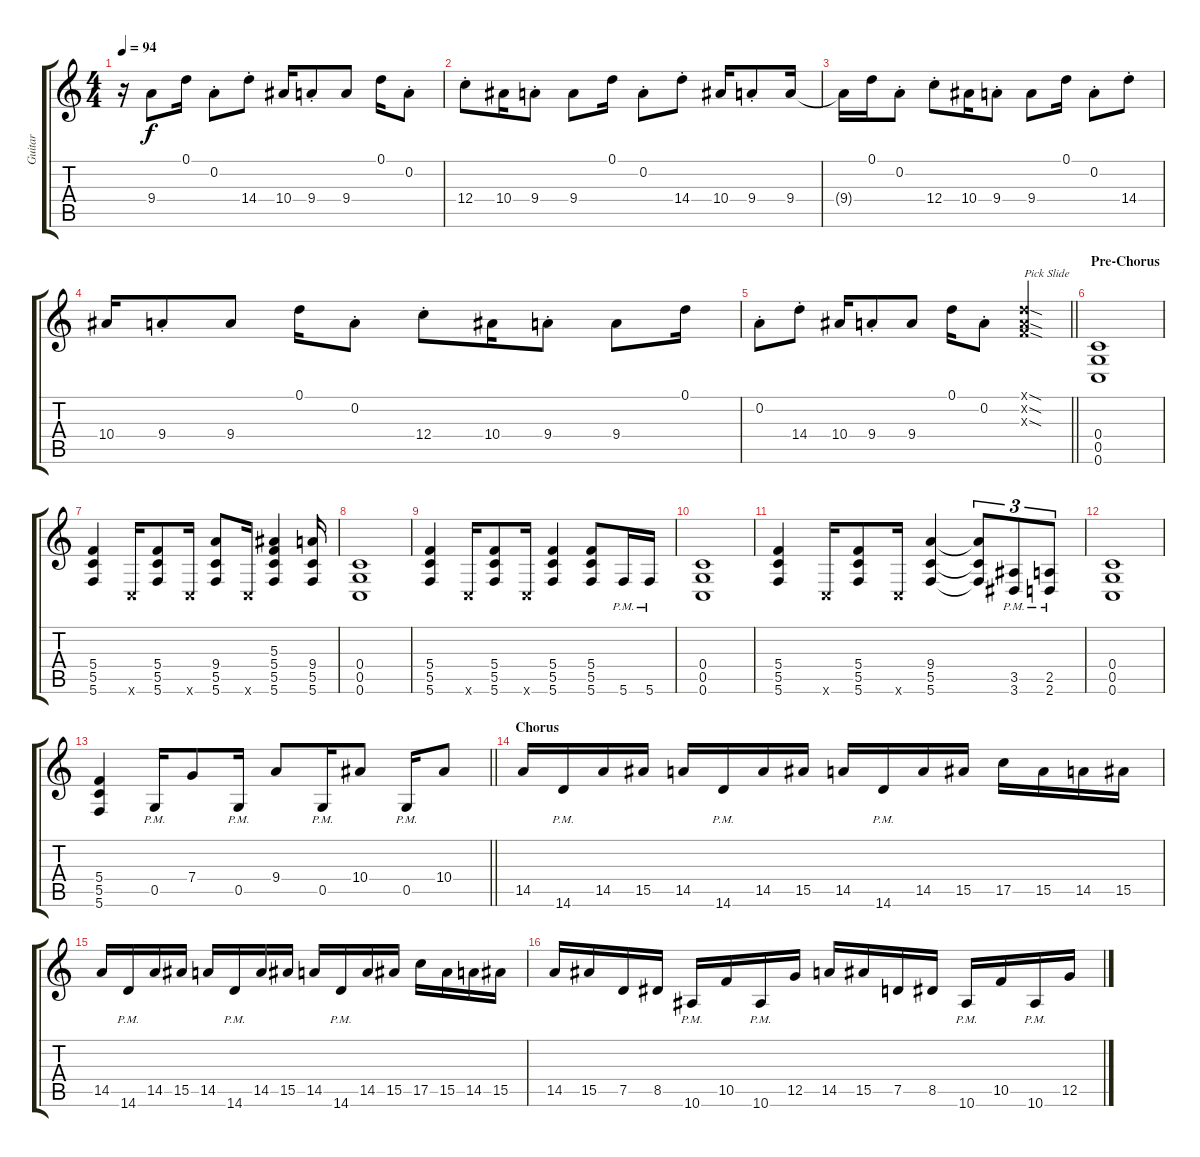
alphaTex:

\track ("Guitar" "Guitar") {instrument distortionguitar}
\staff {score tabs}
\tuning (D4 A3 F3 C3 G2 C2) {hide}
\ts (4 4)
\tempo 94
\clef g2
\ks c
r.16{dy f} 9.4.8 0.1.16 0.2{st}.8 14.4{st}.8 10.4.16 9.4{st}.8 9.4.8 0.1.16 0.2{st}.8 |
12.4{st}.8 10.4.16 9.4{st}.8 9.4.8 0.1.16 0.2{st}.8 14.4{st}.8 10.4.16 9.4{st}.8 9.4.16 |
9.4{t}.16 0.1.16 0.2{st}.8 12.4{st}.8 10.4.16 9.4{st}.8 9.4.8 0.1.16 0.2{st}.8 14.4{st}.8 |
10.4.16 9.4{st}.8 9.4.8 0.1.16 0.2{st}.8 12.4{st}.8 10.4.16 9.4{st}.8 9.4.8 0.1.16 |
\barLineRight lightlight
0.2{st}.8 14.4{st}.8 10.4.16 9.4{st}.8 9.4.8 0.1.16 0.2{st}.8 (0.1{sod x} 0.2{sod x} 0.3{sod x}).4{txt "Pick Slide" instrument distortionguitar} |
\section ("" "Pre-Chorus")
(0.4 0.5 0.6).1 |
(5.4 5.5 5.6).4 0.6{x}.16 (5.4 5.5 5.6).8 0.6{x}.16 (9.4 5.5 5.6).8 0.6{x}.16 (5.3 5.4 5.5 5.6).4 (9.4 5.5 5.6).16 |
(0.4 0.5 0.6).1 |
(5.4 5.5 5.6).4 0.6{x}.16 (5.4 5.5 5.6).8 0.6{x}.16 (5.4 5.5 5.6).4 (5.4 5.5 5.6).8 5.6{pm}.16 5.6{pm}.16 |
(0.4 0.5 0.6).1 |
(5.4 5.5 5.6).4 0.6{x}.16 (5.4 5.5 5.6).8 0.6{x}.16 (9.4 5.5 5.6).4 (9.4{t} 5.5{t} 5.6{t}).8{tu (3 2)} (3.5{pm} 3.6{pm}).8{tu (3 2)} (2.5{pm} 2.6{pm}).8{tu (3 2)} |
(0.4 0.5 0.6).1 |
\barLineRight lightlight
(5.4 5.5 5.6).4 0.5{pm}.16 7.4.8 0.5{pm}.16 9.4.8 0.5{pm}.16 10.4.8 0.5{pm}.16 10.4.8 |
\section ("" "Chorus")
14.5.16 14.6{pm}.16 14.5.16 15.5.16 14.5.16 14.6{pm}.16 14.5.16 15.5.16 14.5.16 14.6{pm}.16 14.5.16 15.5.16 17.5.16 15.5.16 14.5.16 15.5.16 |
14.5.16 14.6{pm}.16 14.5.16 15.5.16 14.5.16 14.6{pm}.16 14.5.16 15.5.16 14.5.16 14.6{pm}.16 14.5.16 15.5.16 17.5.16 15.5.16 14.5.16 15.5.16 |
14.5.16 15.5.16 7.5.16 8.5.16 10.6{pm}.16 10.5.16 10.6{pm}.16 12.5.16 14.5.16 15.5.16 7.5.16 8.5.16 10.6{pm}.16 10.5.16 10.6{pm}.16 12.5.16
